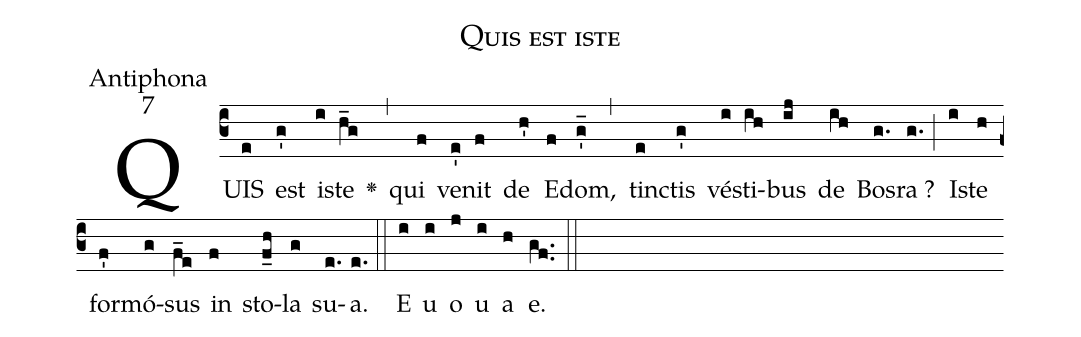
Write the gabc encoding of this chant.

name:Quis est iste;
office-part:Antiphona;
mode:7;
%%
(c3)QUIS(e) est(g') i(i)ste(h_g) <v>\greheightstar</v>(,)
qui(f) ve(e')nit(f) de(h') E(f)dom,(g_') (,)
tin(e)ctis(g') vé(i)sti(ih)bus(ij) de(ih) Bos(g.)ra ?(g.) (;)

I(i)ste(h) for(f')mó(g)sus(f_e) in(f) sto(f_h)la(g) su(e.)a.(e.) (::)

E(i) u(i) o(j) u(i) a(h) e.(gf..) (::)
